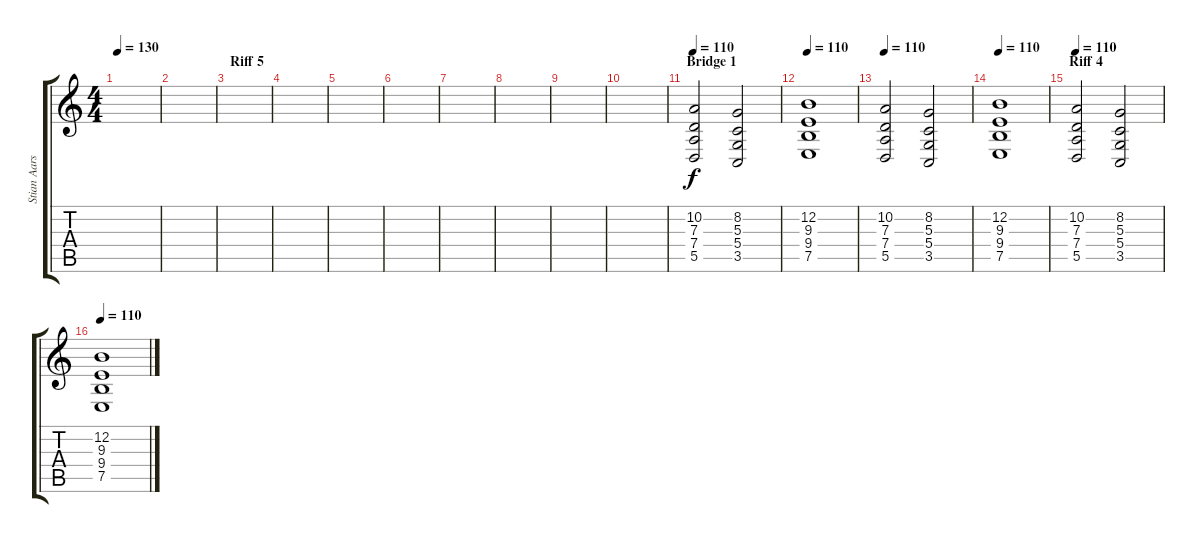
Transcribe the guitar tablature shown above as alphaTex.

\track ("Stian Aarstad" "Stian Aars") {instrument pad2warm}
\staff {score tabs}
\tuning (E4 B3 G3 D3 A2 E2) {hide}
\ts (4 4)
\tempo 130
\clef g2
\ks c
|
|
\section ("" "Riff 5")
|
|
|
|
|
|
|
|
\section ("" "Bridge 1")
\tempo 110
(10.2 7.3 7.4 5.5).2{volume 16} (8.2 5.3 5.4 3.5).2 |
\tempo 110
(12.2 9.3 9.4 7.5).1{volume 16} |
\tempo 110
(10.2 7.3 7.4 5.5).2{volume 16} (8.2 5.3 5.4 3.5).2 |
\tempo 110
(12.2 9.3 9.4 7.5).1{volume 16} |
\section ("" "Riff 4")
\tempo 125
\tempo 110
(10.2 7.3 7.4 5.5).2{volume 10} (8.2 5.3 5.4 3.5).2 |
\tempo 110
(12.2 9.3 9.4 7.5).1{volume 10}
